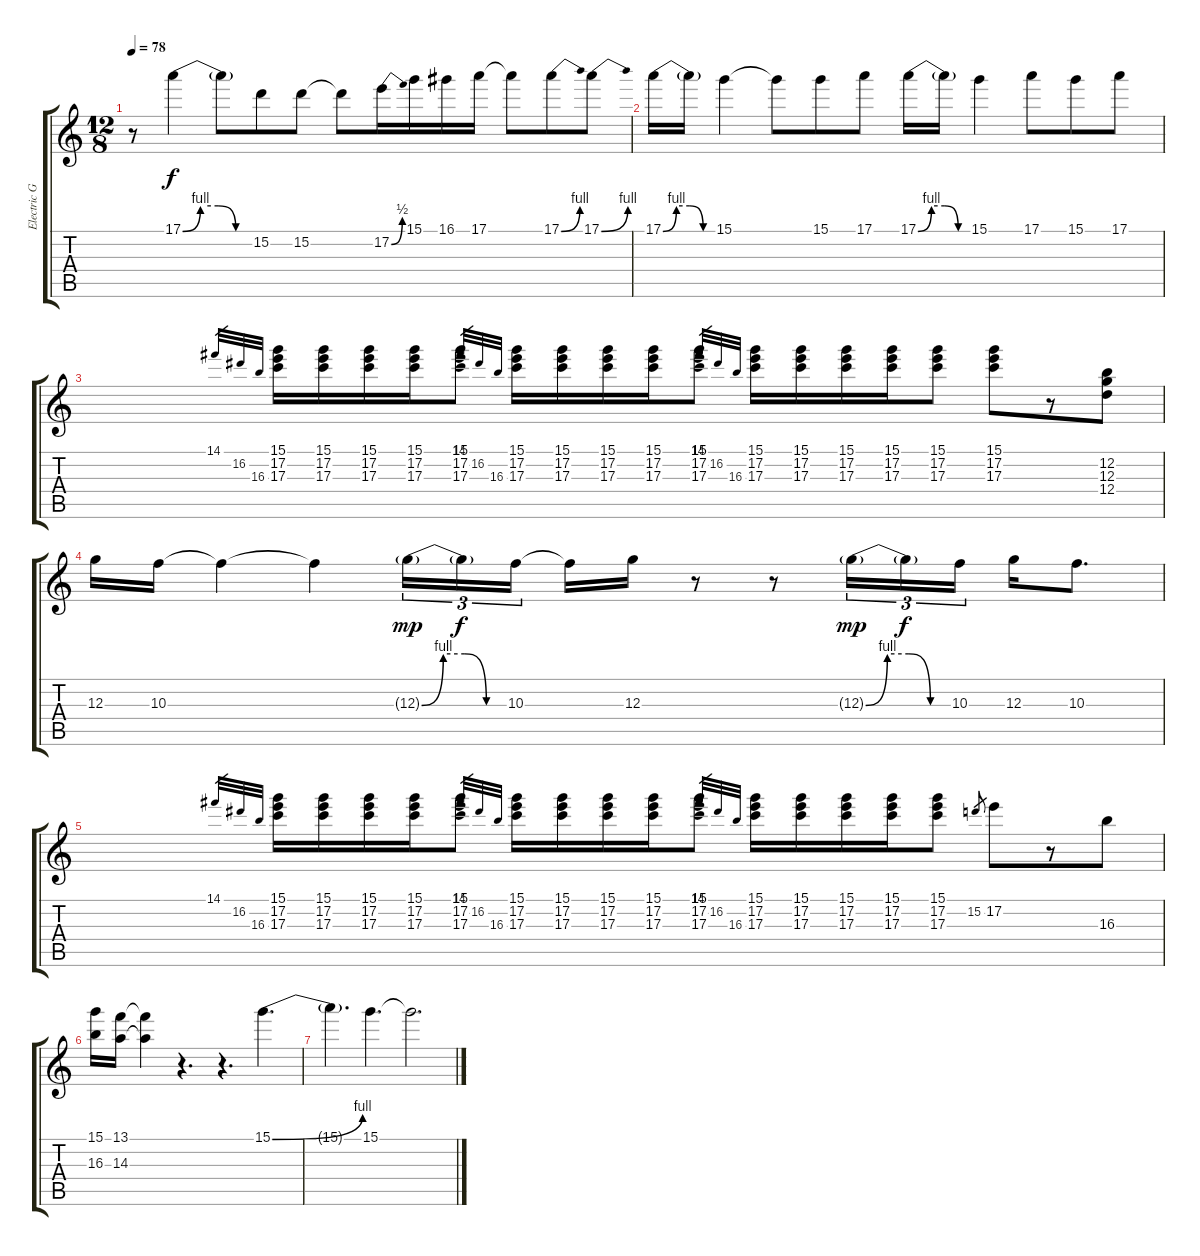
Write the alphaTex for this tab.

\track ("Electric Guitar IV" "Electric G") {instrument distortionguitar}
\staff {score tabs}
\tuning (E4 B3 G3 D3 A2 E2) {hide}
\ts (12 8)
\tempo 78
\clef g2
\ks c
r.8{dy f} 17.1{be (custom 0 0 15 4 30 4 45 0 60 0)}.4 17.1{t}.8 15.2.8 15.2.8 15.2{t}.8 17.2{be (bend 0 0 60 2)}.16 15.1.16 16.1.16 17.1.16 17.1{t}.8 17.1{be (bend 0 0 60 4)}.8 17.1{be (bend 0 0 60 4)}.8 |
17.1{be (custom 0 0 15 4 30 4 45 0 60 0)}.16 17.1{t}.16 15.1.4 15.1{t}.8 15.1.8 17.1.8 17.1{be (custom 0 0 15 4 30 4 45 0 60 0)}.16 17.1{t}.16 15.1.4 17.1.8 15.1.8 17.1.8 |
14.1.32{gr} 16.2.32{gr} 16.3.32{gr} (15.1 17.2 17.3).16 (15.1 17.2 17.3).16 (15.1 17.2 17.3).16 (15.1 17.2 17.3).16 (15.1 17.2 17.3).8 14.1.32{gr} 16.2.32{gr} 16.3.32{gr} (15.1 17.2 17.3).16 (15.1 17.2 17.3).16 (15.1 17.2 17.3).16 (15.1 17.2 17.3).16 (15.1 17.2 17.3).8 14.1.32{gr} 16.2.32{gr} 16.3.32{gr} (15.1 17.2 17.3).16 (15.1 17.2 17.3).16 (15.1 17.2 17.3).16 (15.1 17.2 17.3).16 (15.1 17.2 17.3).8 (15.1 17.2 17.3).8 r.8 (12.2 12.3 12.4).8 |
12.3.16 10.3.16 10.3{t}.4 10.3{t}.4 12.3{be (custom 0 0 15 4 30 4 45 0 60 0) g}.16{tu (3 2) dy mp} 12.3{t}.16{tu (3 2) dy f} 10.3.16{tu (3 2)} 10.3{t}.16 12.3.16 r.8 r.8 12.3{be (custom 0 0 15 4 30 4 45 0 60 0) g}.16{tu (3 2) dy mp} 12.3{t}.16{tu (3 2) dy f} 10.3.16{tu (3 2) beam splitsecondary} 12.3.16 10.3.8{d} |
14.1.32{gr} 16.2.32{gr} 16.3.32{gr} (15.1 17.2 17.3).16 (15.1 17.2 17.3).16 (15.1 17.2 17.3).16 (15.1 17.2 17.3).16 (15.1 17.2 17.3).8 14.1.32{gr} 16.2.32{gr} 16.3.32{gr} (15.1 17.2 17.3).16 (15.1 17.2 17.3).16 (15.1 17.2 17.3).16 (15.1 17.2 17.3).16 (15.1 17.2 17.3).8 14.1.32{gr} 16.2.32{gr} 16.3.32{gr} (15.1 17.2 17.3).16 (15.1 17.2 17.3).16 (15.1 17.2 17.3).16 (15.1 17.2 17.3).16 (15.1 17.2 17.3).8 15.2.8{gr} 17.2.8 r.8 16.3.8 |
(15.1 16.3).16 (13.1 14.3).16 (13.1{t} 14.3{t}).4 r.4{d} r.4{d} 15.1{be (bend 0 0 60 4)}.4{d} |
15.1{t}.4{d} 15.1.4{d} 15.1{t}.2{d}
